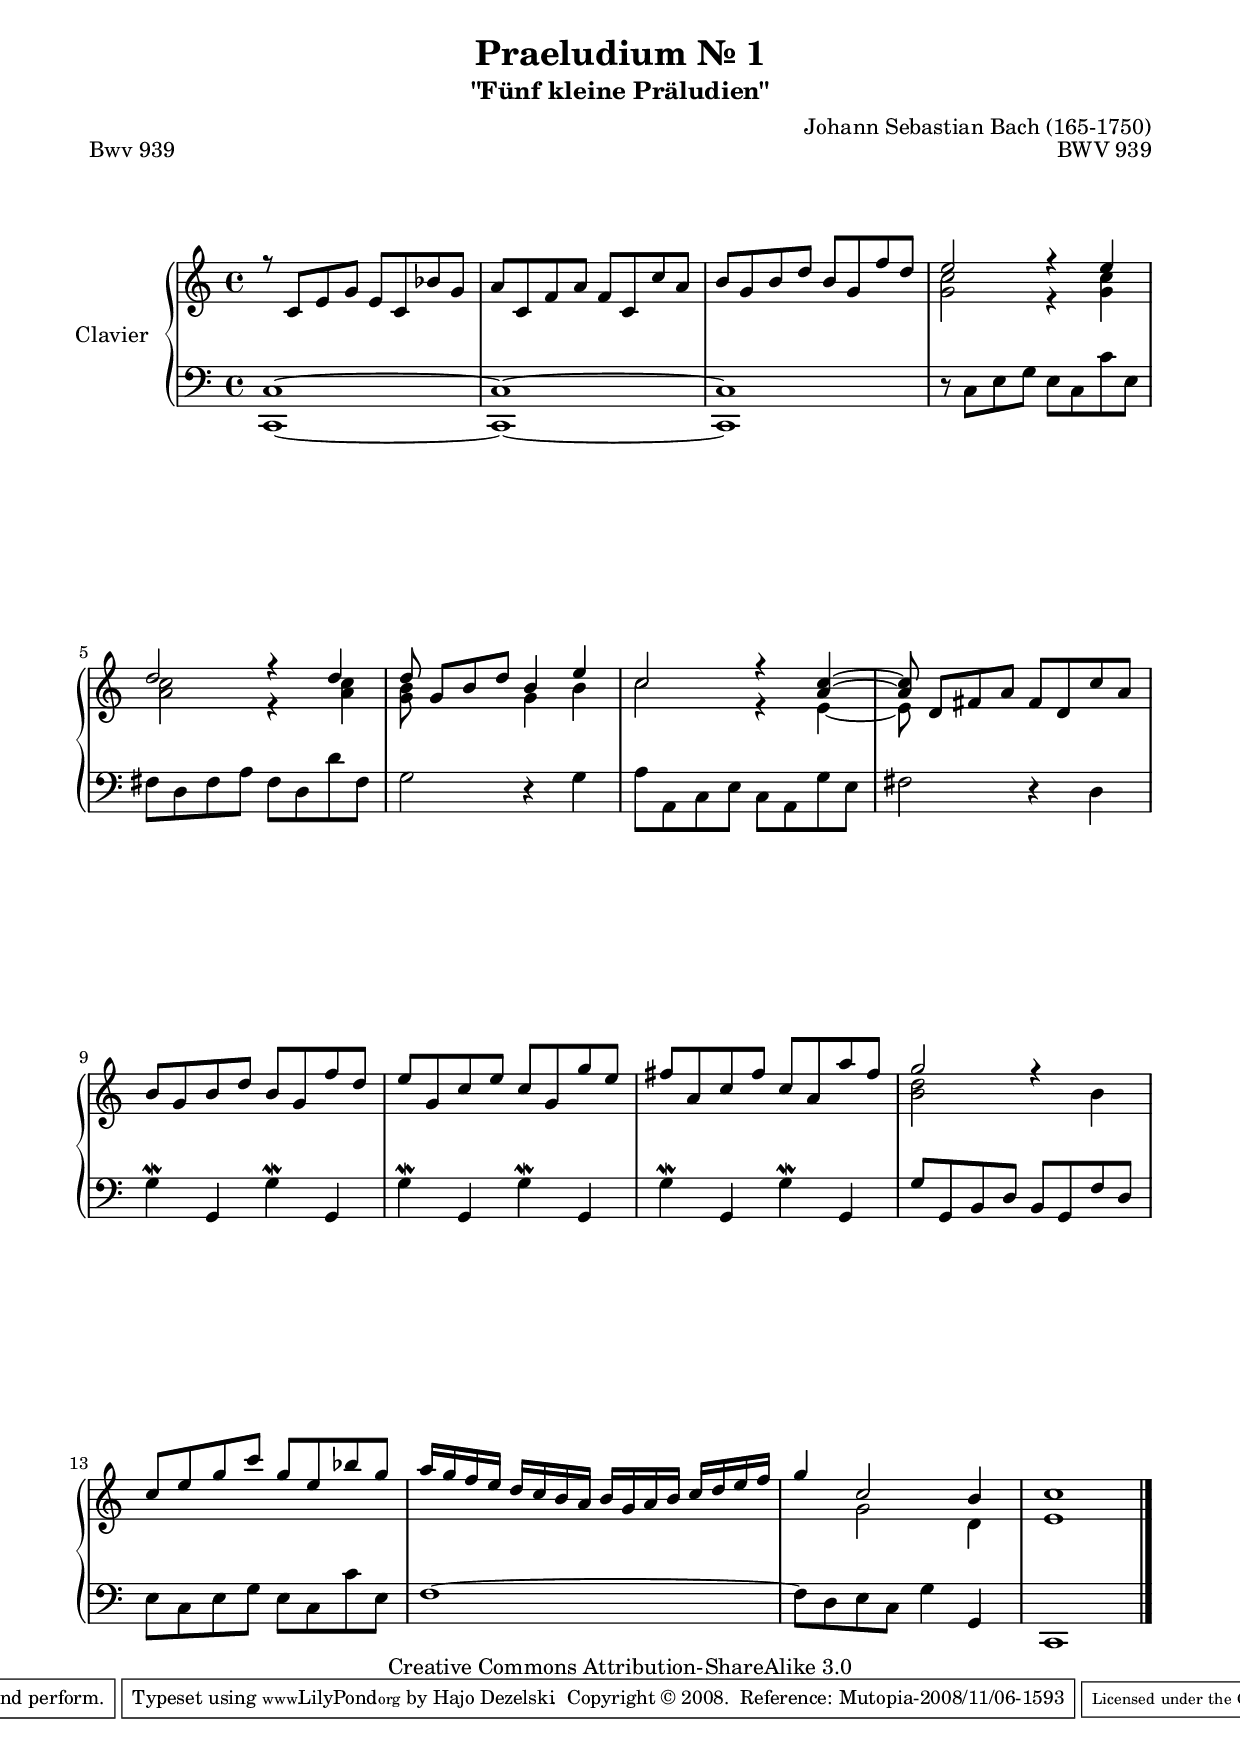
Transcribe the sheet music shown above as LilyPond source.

\version "2.11.62"

\paper {
    page-top-space = #0.0
    %indent = 0.0
    line-width = 18.0\cm
    ragged-bottom = ##f
    ragged-last-bottom = ##f
}

% #(set-default-paper-size "a4")

#(set-global-staff-size 19)

\header {
        title = "Praeludium Nr. 1"
        subtitle = "\"Fünf kleine Präludien\""
        piece = "Bwv 939"
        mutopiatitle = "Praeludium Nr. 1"
        composer = "Johann Sebastian Bach (165-1750)"
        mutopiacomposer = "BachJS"
        opus = "BWV 939"
        date = "1717-1723?"
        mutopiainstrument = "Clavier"
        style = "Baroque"
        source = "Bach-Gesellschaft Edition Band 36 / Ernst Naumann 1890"
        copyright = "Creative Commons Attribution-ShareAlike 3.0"
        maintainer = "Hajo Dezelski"
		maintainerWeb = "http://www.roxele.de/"
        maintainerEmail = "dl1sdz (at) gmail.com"
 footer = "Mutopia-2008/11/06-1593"
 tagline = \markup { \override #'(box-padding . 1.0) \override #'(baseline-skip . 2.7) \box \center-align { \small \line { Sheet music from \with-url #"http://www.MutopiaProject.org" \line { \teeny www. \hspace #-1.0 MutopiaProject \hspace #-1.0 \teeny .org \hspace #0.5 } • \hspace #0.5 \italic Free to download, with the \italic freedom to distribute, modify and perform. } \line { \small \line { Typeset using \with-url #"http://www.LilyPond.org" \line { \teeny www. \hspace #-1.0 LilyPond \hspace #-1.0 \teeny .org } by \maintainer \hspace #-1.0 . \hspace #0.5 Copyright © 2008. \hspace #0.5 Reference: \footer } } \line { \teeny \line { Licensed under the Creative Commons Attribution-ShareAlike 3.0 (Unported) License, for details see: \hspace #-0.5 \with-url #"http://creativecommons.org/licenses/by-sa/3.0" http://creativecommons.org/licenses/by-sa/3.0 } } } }
	}

     sopranoOne =   \relative c' {
			r8 c8 [ e g ] e [ c bes' g ] | % 1
			a8 [ c, f a ] f [ c c' a ] | % 2
			b8 [ g b d ] b [ g f' d ]  | % 3
			e2 r4 e4 | % 4
			d2 r4 d4 | % 5
			d8 g,8 [ b d ] b4 e4 | % 6
			c2 r4 <a c>4 ~ | % 7
			<a c>8 d,8 [ fis a ] fis [ d c' a ] | % 8
			b8 [ g b d ] b [ g f' d ] | % 9
			e8 [ g, c e ] c [ g g' e ] | % 10
			fis8 [ a, c fis ] c [ a a' fis ] | % 11
			g2 r4 s4 | % 12
			c,8 [ e g c ] g [ e bes' g ] | % 13
			a16 [ g f e ] d [ c b a ] b [ g a b ] c [ d e f ]  | % 14
			g4 c,2 b4 | % 15
			c1 | % 16
	 }	
     sopranoTwo =   \relative d' {
			s1*3 | % 1
			< g c>2 r4 <g c>4 | % 4
			<a c>2 r4 <a c>4 | % 5
			<g b>8 s8*3 g4 b4 | % 6
			c2 r4 e,4 ~ | % 7
			e8 s8 s2. | % 8
			s1*3 | % 9
			<b' d>2 s4 b4 | % 12
			s1*2 | % 13
			s4 g2 d4 | % 15
			e1 | % 16
	 }

	 soprano = << \sopranoOne \\ \sopranoTwo >>
%%
%% Bass Clef
%% 

bass = \relative c, {
			<c c'>1 ~ | % 1
			<c c'>1 ~ | % 2
			<c c'>1 | % 3
			r8 c'8 [ e g ] e [ c c' e, ] | % 4
			fis8 [ d fis a ] fis [ d d' fis, ]| % 5
			g2 r4 g4 | % 6
			a8 [ a, c e ] c [ a g' e ] | % 7
			fis2r4 d4 | % 8
			g4-\mordent g, g'-\mordent g, | % 9
			g'4-\mordent g, g'-\mordent g, | % 10
			g'4-\mordent g, g'-\mordent g, | % 11
			g'8 [ g, b d ] b [ g f' d ] | % 12
			e8 [ c e g ] e [ c c' e, ]  | % 13
			f1 ~ | % 14
			f8 [ d e c ] g'4 g, | % 15
			c,1 \bar "|."
	 }

%% Merge score - Piano staff

\score {
    \context PianoStaff <<
        \set PianoStaff.instrumentName = "Clavier  "
        \set PianoStaff.midiInstrument = "harpsichord"
        \new Staff = "upper" { \clef "treble" \key c \major \time 4/4 \soprano  }
        \new Staff = "lower"  { \clef "bass" \key c \major \time 4/4 \bass }
    >>
    \layout{  }
    \midi { }

}
